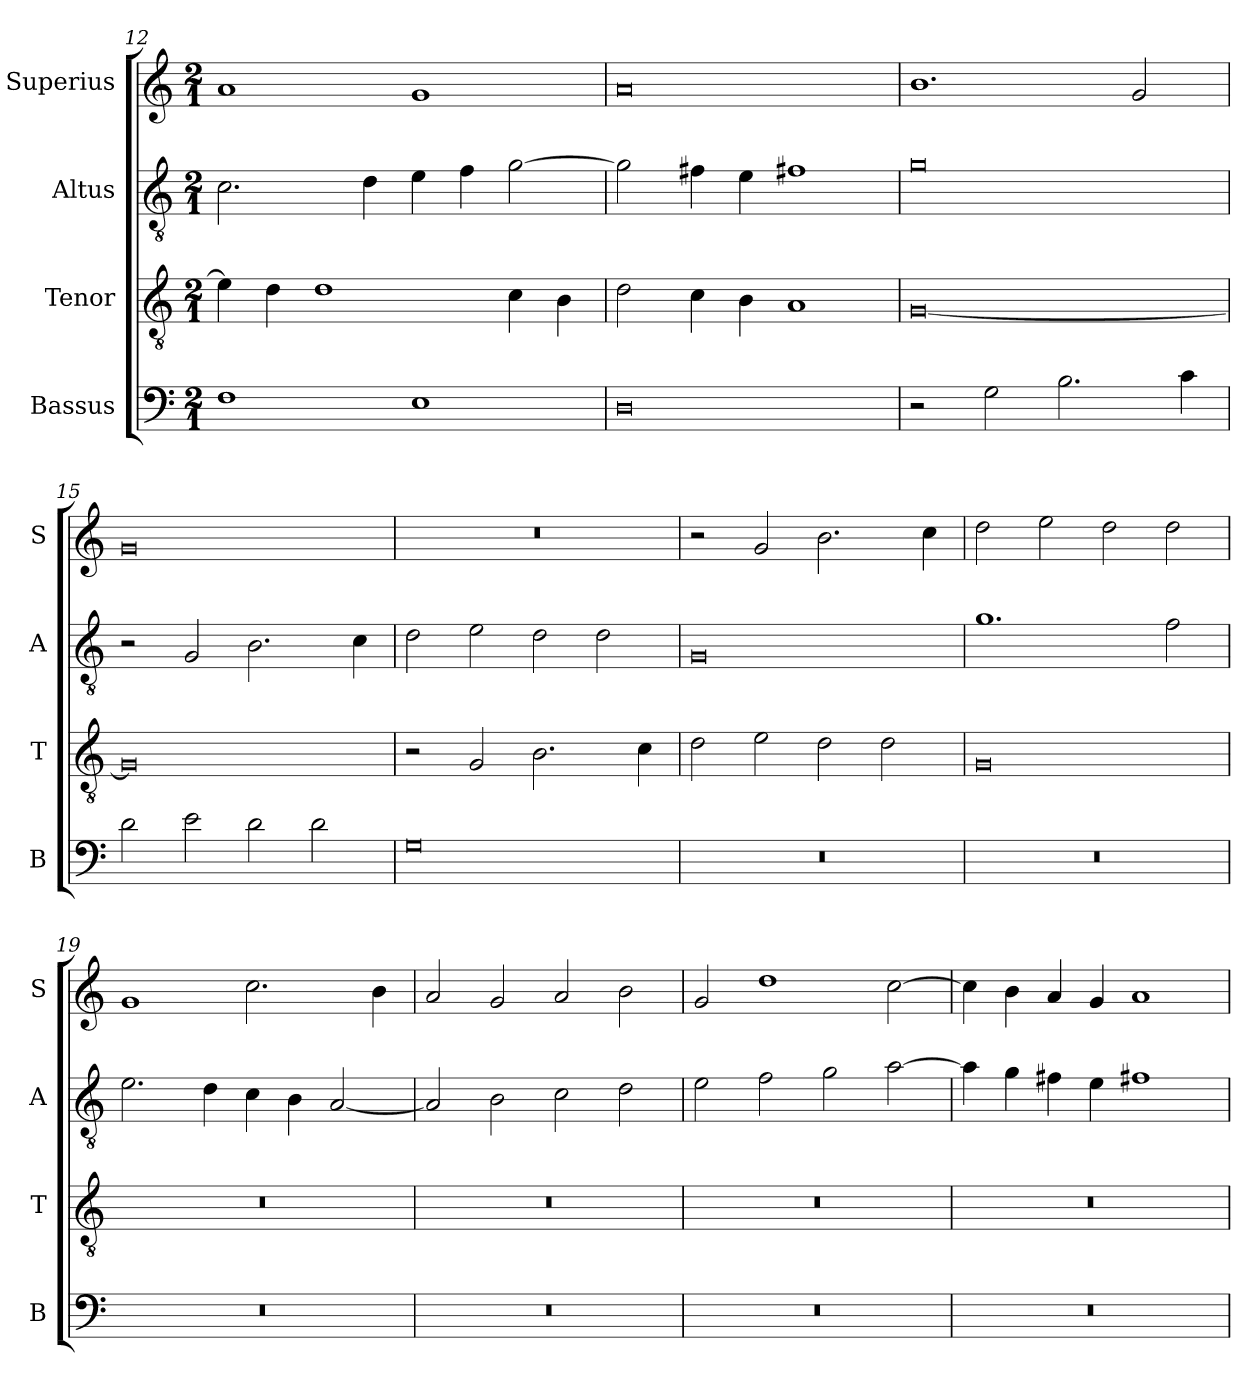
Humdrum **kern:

**kern	**kern	**kern	**kern
*part4	*part3	*part2	*part1
*staff4	*staff3	*staff2	*staff1
*I"Bassus	*I"Tenor	*I"Altus	*I"Superius
*I'B	*I'T	*I'A	*I'S
*clefF4	*clefGv2	*clefGv2	*clefG2
*k[]	*k[]	*k[]	*k[]
*M2/1	*M2/1	*M2/1	*M2/1
=12	=12	=12	=12
1F	4e\]	2.c\	1a
.	4d\	.	.
.	1d	.	.
.	.	4d\	.
1E	.	4e\	1g
.	.	4f\	.
.	4c\	[2g\	.
.	4B\	.	.
=13	=13	=13	=13
0D	2d\	2g\]	0a
.	4c\	4f#X\	.
.	4B\	4e\	.
.	1A	1f#X	.
=14	=14	=14	=14
2r	[0G	0g	1.b
2G\	.	.	.
2.B\	.	.	.
.	.	.	2g/
4c\	.	.	.
=15	=15	=15	=15
2d\	0G]	2r	0g
2e\	.	2G/	.
2d\	.	2.B\	.
2d\	.	.	.
.	.	4c\	.
=16	=16	=16	=16
0G	2r	2d\	0r
.	2G/	2e\	.
.	2.B\	2d\	.
.	.	2d\	.
.	4c\	.	.
=17	=17	=17	=17
0r	2d\	0G	2r
.	2e\	.	2g/
.	2d\	.	2.b\
.	2d\	.	.
.	.	.	4cc\
=18	=18	=18	=18
0r	0G	1.g	2dd\
.	.	.	2ee\
.	.	.	2dd\
.	.	2f\	2dd\
=19	=19	=19	=19
0r	0r	2.e\	1g
.	.	4d\	.
.	.	4c\	2.cc\
.	.	4B\	.
.	.	[2A/	.
.	.	.	4b\
=20	=20	=20	=20
0r	0r	2A/]	2a/
.	.	2B\	2g/
.	.	2c\	2a/
.	.	2d\	2b\
=21	=21	=21	=21
0r	0r	2e\	2g/
.	.	2f\	1dd
.	.	2g\	.
.	.	[2a\	[2cc\
=22	=22	=22	=22
0r	0r	4a\]	4cc\]
.	.	4g\	4b\
.	.	4f#X\	4a/
.	.	4e\	4g/
.	.	1f#X	1a
=	=	=	=
*-	*-	*-	*-
